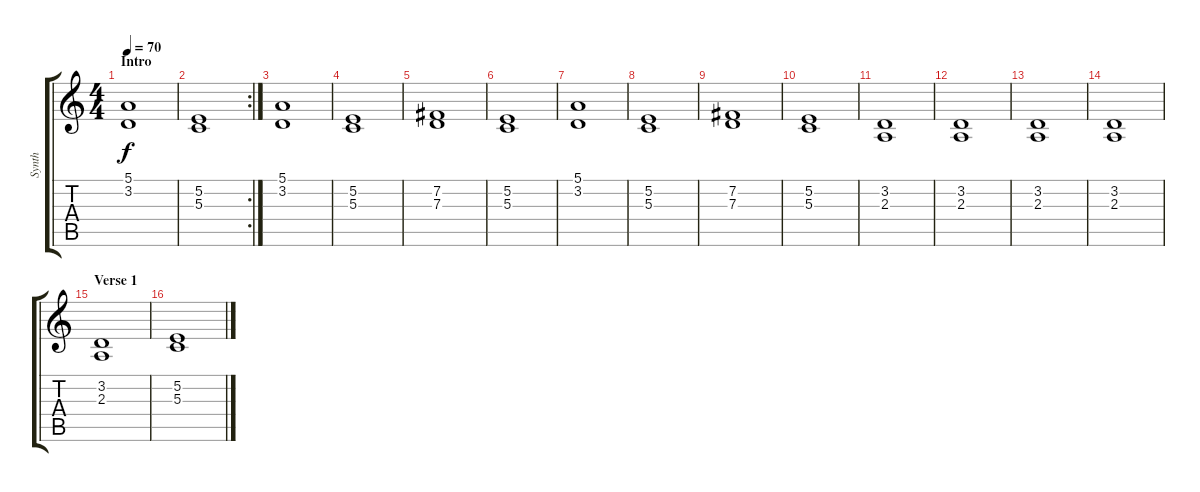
\track ("Synth" "Synth") {instrument pad2warm}
\staff {score tabs}
\tuning (E4 B3 G3 D3 A2 E2) {hide}
\ts (4 4)
\section ("" "Intro")
\tempo 70
\tempo 96
\tempo 70
\clef g2
\ks c
(5.1 3.2).1{dy f instrument pad2warm} |
\rc 2
(5.2 5.3).1 |
(5.1 3.2).1 |
(5.2 5.3).1 |
(7.2 7.3).1 |
(5.2 5.3).1 |
(5.1 3.2).1 |
(5.2 5.3).1 |
(7.2 7.3).1 |
(5.2 5.3).1 |
(3.2 2.3).1 |
(3.2 2.3).1 |
(3.2 2.3).1 |
(3.2 2.3).1 |
\section ("" "Verse 1")
(3.2 2.3).1 |
(5.2 5.3).1
